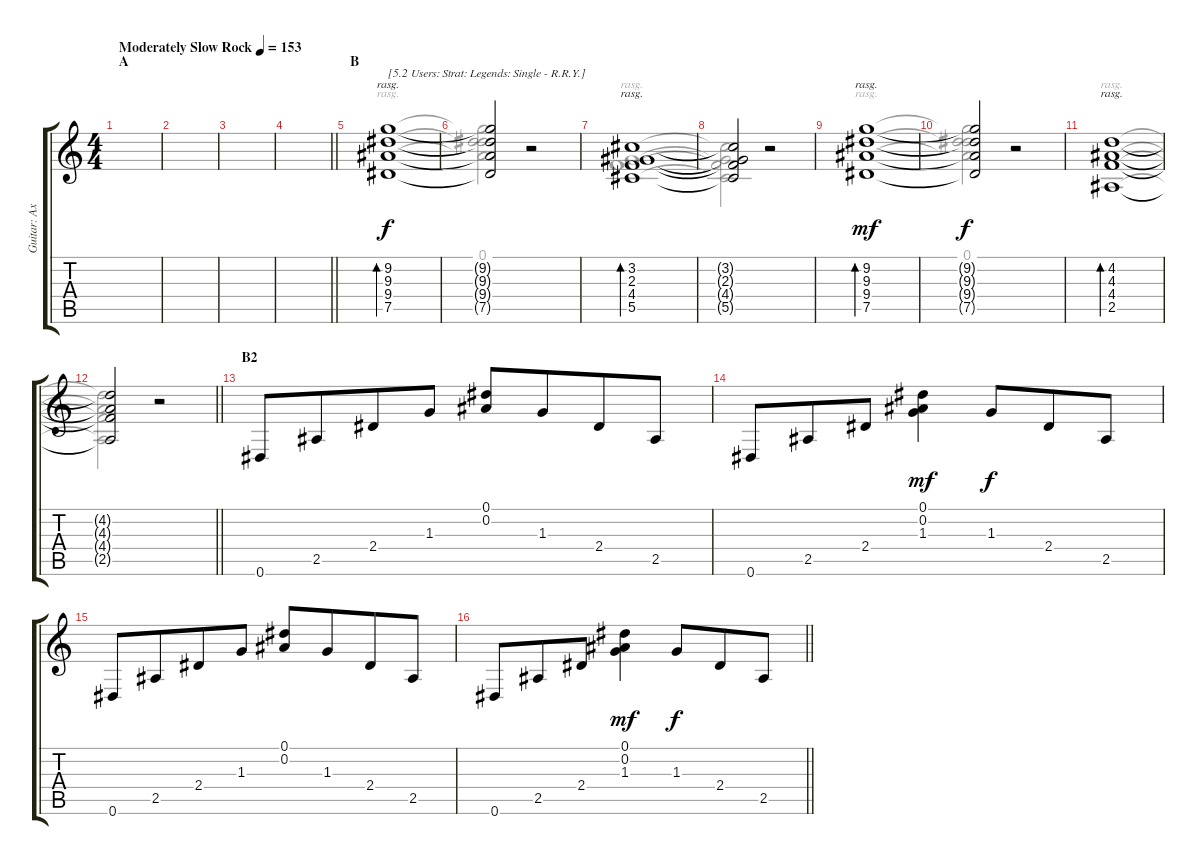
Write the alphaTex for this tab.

\track ("Guitar: Axel" "Guitar: Ax") {instrument electricguitarjazz}
\staff {score tabs}
\tuning (Eb4 Bb3 Gb3 Db3 Ab2 Eb2) {hide}
\voice
\ts (4 4)
\section ("" "A")
\tempo (153 "Moderately Slow Rock")
\tempo 130
\tempo (153 "Moderately Slow Rock")
\clef g2
\ks c
|
|
|
\barLineRight lightlight
|
\section ("" "B")
(9.2 9.3 9.4 7.5).1{bd 480 rasg ii txt "[5.2 Users: Strat: Legends: Single - R.R.Y.]"} |
(9.2{t} 9.3{t} 9.4{t} 7.5{t}).2{dy f} r.2 |
(3.2 2.3 4.4 5.5).1{bd 480 rasg ii} |
(3.2{t} 2.3{t} 4.4{t} 5.5{t}).2 r.2 |
(9.2 9.3 9.4 7.5).1{bd 480 rasg ii dy mf} |
(9.2{t} 9.3{t} 9.4{t} 7.5{t}).2{dy f} r.2 |
(4.2 4.3 4.4 2.5).1{bd 480 rasg ii} |
\barLineRight lightlight
(4.2{t} 4.3{t} 4.4{t} 2.5{t}).2 r.2 |
\section ("" "B2")
0.6.8 2.5.8{beam merge} 2.4.8 1.3.8 (0.1 0.2).8 1.3.8{beam merge} 2.4.8 2.5.8 |
0.6.8 2.5.8{beam merge} 2.4.8 (0.1 0.2 1.3).4{dy mf} 1.3.8{dy f beam merge} 2.4.8 2.5.8 |
0.6.8 2.5.8{beam merge} 2.4.8 1.3.8 (0.1 0.2).8 1.3.8{beam merge} 2.4.8 2.5.8 |
\barLineRight lightlight
0.6.8 2.5.8{beam merge} 2.4.8 (0.1 0.2 1.3).4{dy mf} 1.3.8{dy f beam merge} 2.4.8 2.5.8
\voice
\clef g2
\ottava regular
\simile none
\ks c
|
|
|
\barLineRight lightlight
|
(9.2 9.3 9.4 7.5).1{bd 480 rasg ii} |
(0.1 9.2{t} 9.3{t} 9.4{t}).2{dy f} r.2 |
(3.2 2.3 4.4 5.5).1{bd 480 rasg ii} |
(3.2{t} 2.3{t} 4.4{t} 5.5{t}).2 r.2 |
(9.2 9.3 9.4 7.5).1{bd 480 rasg ii dy mf} |
(0.1 9.2{t} 9.3{t} 9.4{t}).2{dy f} r.2 |
(4.2 4.3 4.4 2.5).1{bd 480 rasg ii} |
\barLineRight lightlight
(4.2{t} 4.3{t} 4.4{t} 2.5{t}).2 r.2 |
|
|
|
\barLineRight lightlight
